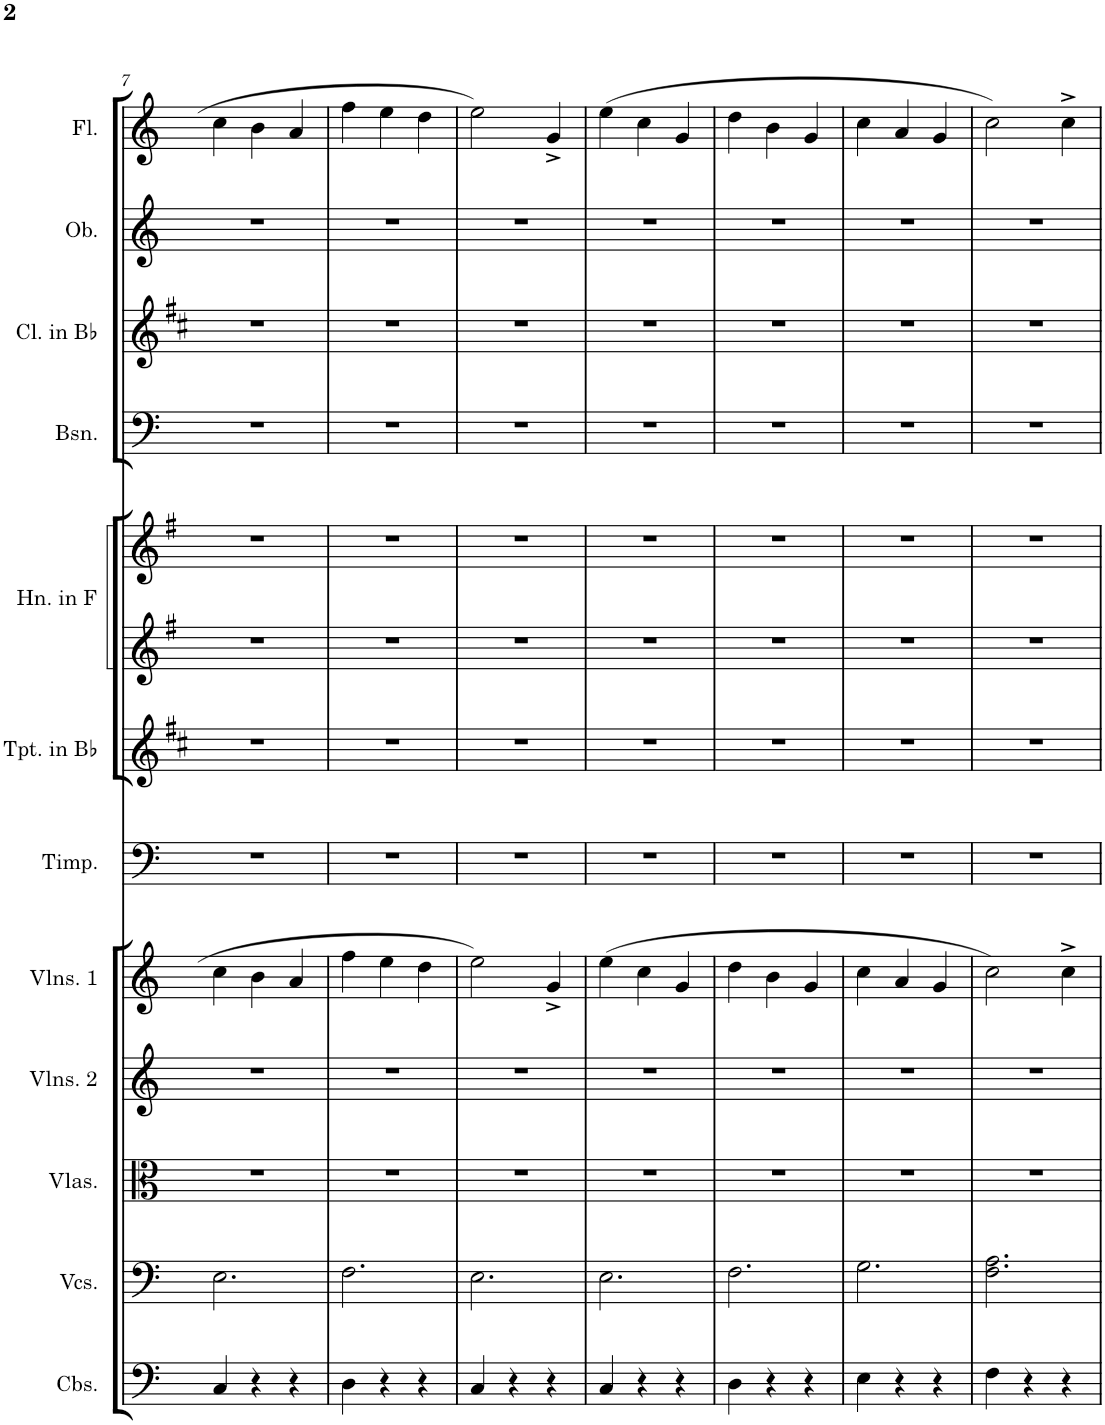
**kern	**kern	**kern	**kern	**kern	**kern	**kern	**kern	**kern	**kern	**kern	**kern	**kern
*part12	*part11	*part10	*part9	*part8	*part7	*part6	*part5	*part5	*part4	*part3	*part2	*part1
*staff13	*staff12	*staff11	*staff10	*staff9	*staff8	*staff7	*staff6	*staff5	*staff4	*staff3	*staff2	*staff1
*I"Contrabasses	*I"Violoncellos	*I"Violas	*I"Violins 2	*I"Violins 1	*I"Timpani	*I"Trumpets in Bb	*I"Horns in F	*	*I"Bassoons	*I"Clarinets in Bb	*I"Oboes	*I"Flutes
*I'Cbs.	*I'Vcs.	*I'Vlas.	*I'Vlns. 2	*I'Vlns. 1	*I'Timp.	*I'Tpt. in Bb	*I'Hn. in F	*	*I'Bsn.	*I'Cl. in Bb	*I'Ob.	*I'Fl.
!!LO:PB:g=z
*clefF4	*clefF4	*clefC3	*clefG2	*clefG2	*clefF4	*clefG2	*clefG2	*clefG2	*clefF4	*clefG2	*clefG2	*clefG2
*Trd7c12	*	*	*	*	*	*Trd1c2	*Trd4c7	*Trd4c7	*	*Trd1c2	*	*
*k[]	*k[]	*k[]	*k[]	*k[]	*k[]	*k[f#c#]	*k[f#]	*k[f#]	*k[]	*k[f#c#]	*k[]	*k[]
*M3/4	*M3/4	*M3/4	*M3/4	*M3/4	*M3/4	*M3/4	*M3/4	*M3/4	*M3/4	*M3/4	*M3/4	*M3/4
=7	=7	=7	=7	=7	=7	=7	=7	=7	=7	=7	=7	=7
4C/	2.E\	2.r	2.r	4cc\	2.r	2.r	2.r	2.r	2.r	2.r	2.r	4cc\
4r	.	.	.	4b\	.	.	.	.	.	.	.	4b\
4r	.	.	.	4a/	.	.	.	.	.	.	.	4a/
=8	=8	=8	=8	=8	=8	=8	=8	=8	=8	=8	=8	=8
4D\	2.F\	2.r	2.r	4ff\	2.r	2.r	2.r	2.r	2.r	2.r	2.r	4ff\
4r	.	.	.	4ee\	.	.	.	.	.	.	.	4ee\
4r	.	.	.	4dd\	.	.	.	.	.	.	.	4dd\
=9	=9	=9	=9	=9	=9	=9	=9	=9	=9	=9	=9	=9
4C/	2.E\	2.r	2.r	2ee\	2.r	2.r	2.r	2.r	2.r	2.r	2.r	2ee\
4r	.	.	.	.	.	.	.	.	.	.	.	.
4r	.	.	.	4g^/	.	.	.	.	.	.	.	4g^/
=10	=10	=10	=10	=10	=10	=10	=10	=10	=10	=10	=10	=10
4C/	2.E\	2.r	2.r	(4ee\	2.r	2.r	2.r	2.r	2.r	2.r	2.r	(4ee\
4r	.	.	.	4cc\	.	.	.	.	.	.	.	4cc\
4r	.	.	.	4g/	.	.	.	.	.	.	.	4g/
=11	=11	=11	=11	=11	=11	=11	=11	=11	=11	=11	=11	=11
4D\	2.F\	2.r	2.r	4dd\	2.r	2.r	2.r	2.r	2.r	2.r	2.r	4dd\
4r	.	.	.	4b\	.	.	.	.	.	.	.	4b\
4r	.	.	.	4g/	.	.	.	.	.	.	.	4g/
=12	=12	=12	=12	=12	=12	=12	=12	=12	=12	=12	=12	=12
4E\	2.G\	2.r	2.r	4cc\	2.r	2.r	2.r	2.r	2.r	2.r	2.r	4cc\
4r	.	.	.	4a/	.	.	.	.	.	.	.	4a/
4r	.	.	.	4g/	.	.	.	.	.	.	.	4g/
=13	=13	=13	=13	=13	=13	=13	=13	=13	=13	=13	=13	=13
4F\	2.F\ 2.A\	2.r	2.r	2cc\)	2.r	2.r	2.r	2.r	2.r	2.r	2.r	2cc\)
4r	.	.	.	.	.	.	.	.	.	.	.	.
4r	.	.	.	4cc^\	.	.	.	.	.	.	.	4cc^\
=	=	=	=	=	=	=	=	=	=	=	=	=
*-	*-	*-	*-	*-	*-	*-	*-	*-	*-	*-	*-	*-
